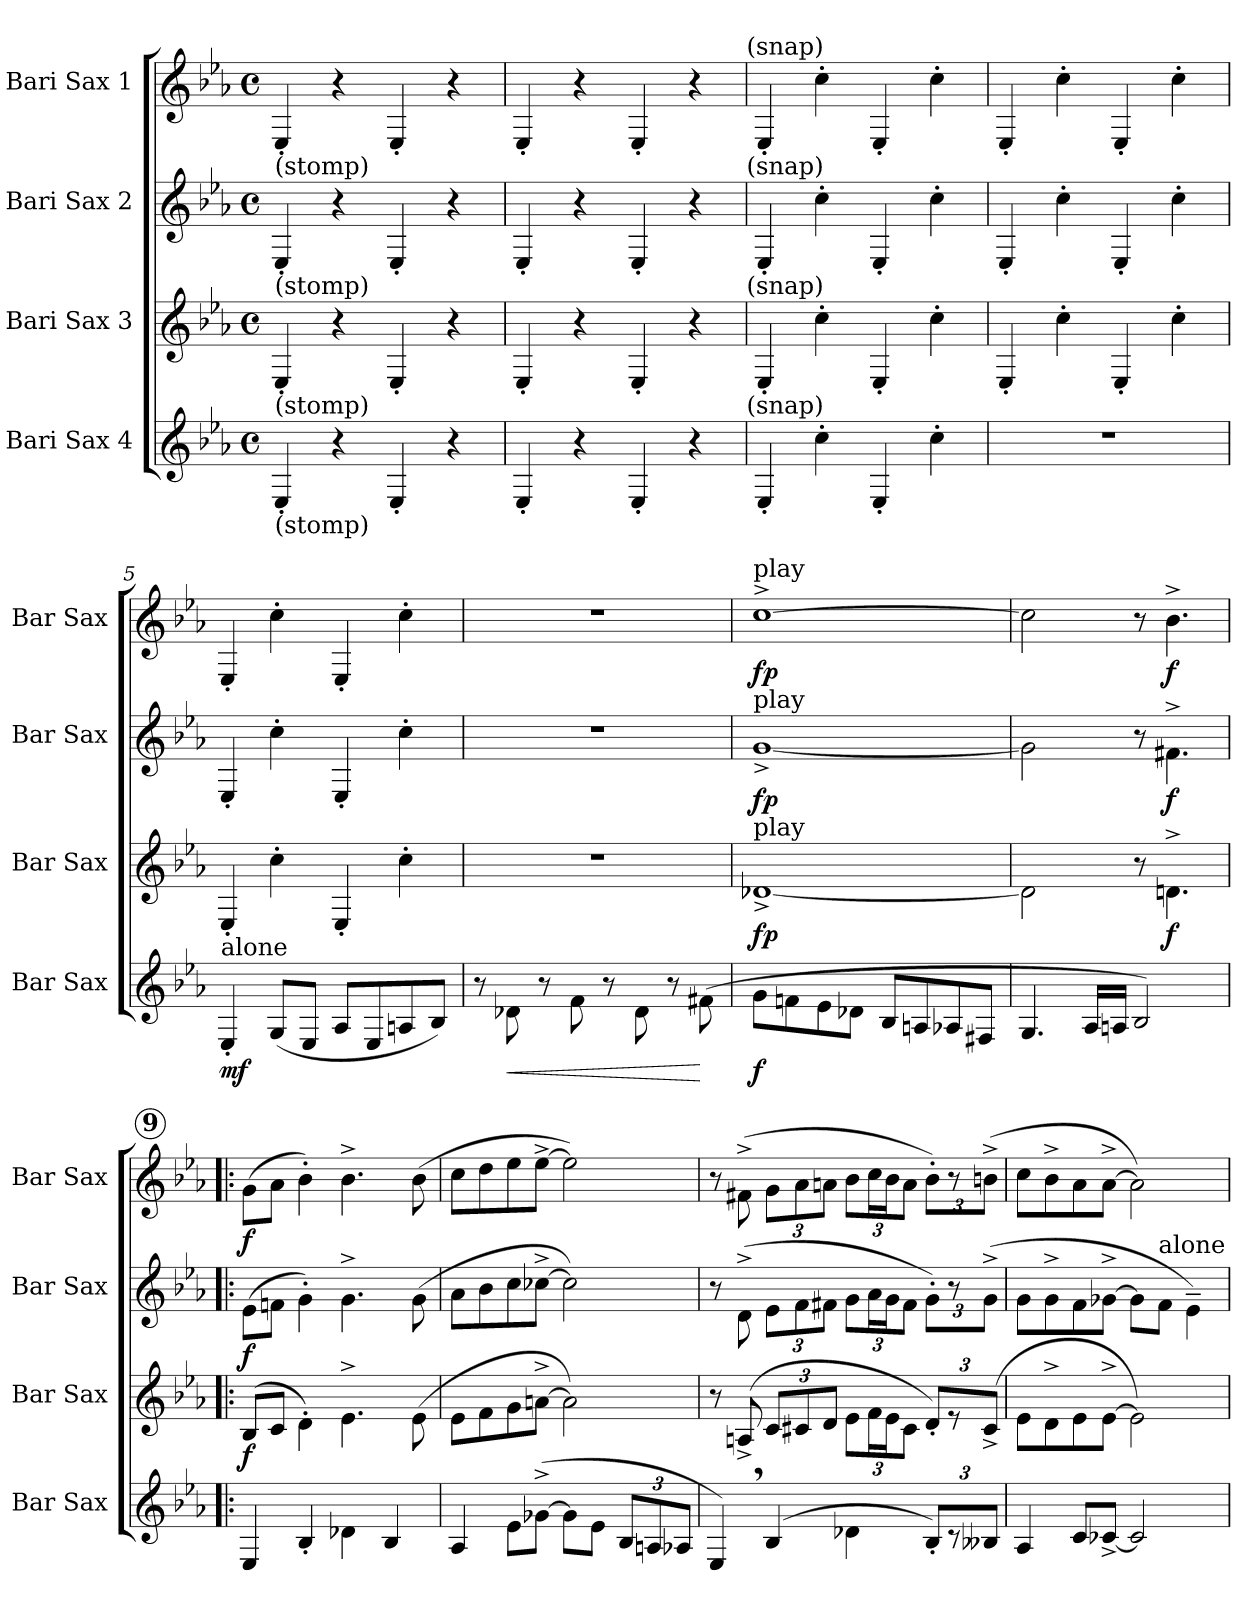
**kern	**dynam	**kern	**dynam	**kern	**dynam	**kern	**dynam
*part4	*part4	*part3	*part3	*part2	*part2	*part1	*part1
*staff4	*staff4	*staff3	*staff3	*staff2	*staff2	*staff1	*staff1
*I"Bari Sax 4	*	*I"Bari Sax 3	*	*I"Bari Sax 2	*	*I"Bari Sax 1	*
*I'Bar Sax	*	*I'Bar Sax	*	*I'Bar Sax	*	*I'Bar Sax	*
*clefG2	*	*clefG2	*	*clefG2	*	*clefG2	*
*ITrd12c21	*	*ITrd12c21	*	*ITrd12c21	*	*ITrd12c21	*
*k[b-e-a-]	*	*k[b-e-a-]	*	*k[b-e-a-]	*	*k[b-e-a-]	*
*E-:	*	*E-:	*	*E-:	*	*E-:	*
*M4/4	*	*M4/4	*	*M4/4	*	*M4/4	*
*met(c)	*	*met(c)	*	*met(c)	*	*met(c)	*
=1	=1	=1	=1	=1	=1	=1	=1
!	!	!	!	!	!	!LO:TX:b:t=(stomp)	!
!	!	!	!	!LO:TX:b:t=(stomp)	!	!	!
!	!	!LO:TX:b:t=(stomp)	!	!	!	!	!
!LO:TX:b:t=(stomp)	!	!	!	!	!	!	!
4EE-'</	.	4EE-'</	.	4EE-'</	.	4EE-'</	.
4r	.	4r	.	4r	.	4r	.
4EE-'</	.	4EE-'</	.	4EE-'</	.	4EE-'</	.
4r	.	4r	.	4r	.	4r	.
=2	=2	=2	=2	=2	=2	=2	=2
4EE-'</	.	4EE-'</	.	4EE-'</	.	4EE-'</	.
4r	.	4r	.	4r	.	4r	.
4EE-'</	.	4EE-'</	.	4EE-'</	.	4EE-'</	.
4r	.	4r	.	4r	.	4r	.
!	!	!	!	!	!	!LO:TX:a:t=(snap)	!
!	!	!	!	!LO:TX:a:t=(snap)	!	!	!
!	!	!LO:TX:a:t=(snap)	!	!	!	!	!
!LO:TX:a:t=(snap)	!	!	!	!	!	!	!
=3	=3	=3	=3	=3	=3	=3	=3
4EE-'</	.	4EE-'</	.	4EE-'</	.	4EE-'</	.
4c'>\	.	4c'>\	.	4c'>\	.	4c'>\	.
4EE-'</	.	4EE-'</	.	4EE-'</	.	4EE-'</	.
4c'>\	.	4c'>\	.	4c'>\	.	4c'>\	.
=4	=4	=4	=4	=4	=4	=4	=4
1r	.	4EE-'</	.	4EE-'</	.	4EE-'</	.
.	.	4c'>\	.	4c'>\	.	4c'>\	.
.	.	4EE-'</	.	4EE-'</	.	4EE-'</	.
.	.	4c'>\	.	4c'>\	.	4c'>\	.
=5	=5	=5	=5	=5	=5	=5	=5
!LO:TX:a:t=alone	!	!	!	!	!	!	!
!	!LO:DY:b	!	!	!	!	!	!
4EE-'</	mf	4EE-'</	.	4EE-'</	.	4EE-'</	.
(<8GG/L	.	4c'>\	.	4c'>\	.	4c'>\	.
8EE-/J	.	.	.	.	.	.	.
8AA-/L	.	4EE-'</	.	4EE-'</	.	4EE-'</	.
8EE-/	.	.	.	.	.	.	.
8AAn/	.	4c'>\	.	4c'>\	.	4c'>\	.
8BB-/J)	.	.	.	.	.	.	.
=6	=6	=6	=6	=6	=6	=6	=6
8r	.	1r	.	1r	.	1r	.
!	!LO:HP:b	!	!	!	!	!	!
8D-X\	<	.	.	.	.	.	.
8r	.	.	.	.	.	.	.
8F\	.	.	.	.	.	.	.
8r	.	.	.	.	.	.	.
8D-\	.	.	.	.	.	.	.
8r	.	.	.	.	.	.	.
(>8F#X\	[	.	.	.	.	.	.
=7	=7	=7	=7	=7	=7	=7	=7
!	!	!	!	!	!	!LO:TX:a:t=play	!
!	!	!	!	!LO:TX:a:t=play	!	!	!
!	!	!LO:TX:a:t=play	!	!	!	!	!
!	!LO:DY:b	!	!LO:DY:b	!	!LO:DY:b	!	!LO:DY:b
8G\L	f	[1D-X^>	fp	[1G^>	fp	[1c^>	fp
8Fn\	.	.	.	.	.	.	.
8E-\	.	.	.	.	.	.	.
8D-X\J	.	.	.	.	.	.	.
8BB-/L	.	.	.	.	.	.	.
8AAn/	.	.	.	.	.	.	.
8AA-X/	.	.	.	.	.	.	.
8FF#X/J	.	.	.	.	.	.	.
=8	=8	=8	=8	=8	=8	=8	=8
4.GG/	.	2D-\]	.	2G\]	.	2c\]	.
16AA-/LL	.	.	.	.	.	.	.
16AAn/JJ	.	.	.	.	.	.	.
2BB-/)	.	8r	.	8r	.	8r	.
!	!	!	!LO:DY:b	!	!LO:DY:b	!	!LO:DY:b
.	.	4.Dn^>\	f	4.F#X^>\	f	4.B-^>\	f
!!LO:PB:g=z
!!LO:REH:place=s1:a:enc=circle:fs=12:t=9
=9!|:	=9!|:	=9!|:	=9!|:	=9!|:	=9!|:	=9!|:	=9!|:
!	!	!	!LO:DY:b	!	!LO:DY:b	!	!LO:DY:b
4EE-/	.	(>8BB-/L	f	(>8E-\L	f	(>8G\L	f
.	.	8C/J	.	8Fn\J	.	8A-\J	.
4BB-'</	.	4D'>\)	.	4G'>\)	.	4B-'>\)	.
4D-X\	.	4.E-^>\	.	4.G^>\	.	4.B-^>\	.
4BB-/	.	.	.	.	.	.	.
.	.	(>8E-\	.	(>8G\	.	(>8B-\	.
=10	=10	=10	=10	=10	=10	=10	=10
4AA-/	.	8E-\L	.	8A-\L	.	8c\L	.
.	.	8F\	.	8B-\	.	8d\	.
8E-\L	.	8G\	.	8c\	.	8e-\	.
(>[8G-X^>\J	.	[8An^>\J	.	[8c-X^>\J	.	[8e-^>\J	.
8G-\L]	.	2A\])	.	2c-\])	.	2e-\])	.
8E-\J	.	.	.	.	.	.	.
12BB-/L	.	.	.	.	.	.	.
12AAn/	.	.	.	.	.	.	.
12AA-X/J	.	.	.	.	.	.	.
=11	=11	=11	=11	=11	=11	=11	=11
4EE-,>/)	.	8r	.	8r	.	8r	.
.	.	(8AAn^</	.	(>8D^>\	.	(>8F#X^>\	.
(4BB-/	.	12C/L	.	12E-\L	.	12G\L	.
.	.	12C#X/	.	12F\	.	12A-\	.
.	.	12D/J	.	12F#X\J	.	12An\J	.
4D-X\	.	12E-\L	.	12G\L	.	12B-\L	.
.	.	24F\L	.	24A-\L	.	24c\L	.
.	.	24E-\J	.	24G\J	.	24B-\J	.
.	.	12C#\J	.	12F#\J	.	12A\J	.
12BB-'>/L)	.	12D'</L)	.	12G'>\L)	.	12B-'>\L)	.
12r	.	12r	.	12r	.	12r	.
12BB--X/J	.	(12C#^</J	.	(>12G^>\J	.	(>12Bn^>\J	.
=12	=12	=12	=12	=12	=12	=12	=12
4AA-/	.	8E-\L	.	8G\L	.	8c\L	.
.	.	8D^>\	.	8G^>\	.	8B-i^>\	.
8C/L	.	8E-\	.	8F\	.	8A-i\	.
[8C-X^</J	.	[8E-^>\J	.	[8G-X^>\J	.	[8A-^>\J	.
2C-/]	.	2E-\])	.	8G-\L]	.	2A-\])	.
!	!	!	!	!LO:TX:a:t=alone	!	!	!
.	.	.	.	8F\J	.	.	.
.	.	.	.	4E-~>\)	.	.	.
=	=	=	=	=	=	=	=
*-	*-	*-	*-	*-	*-	*-	*-
